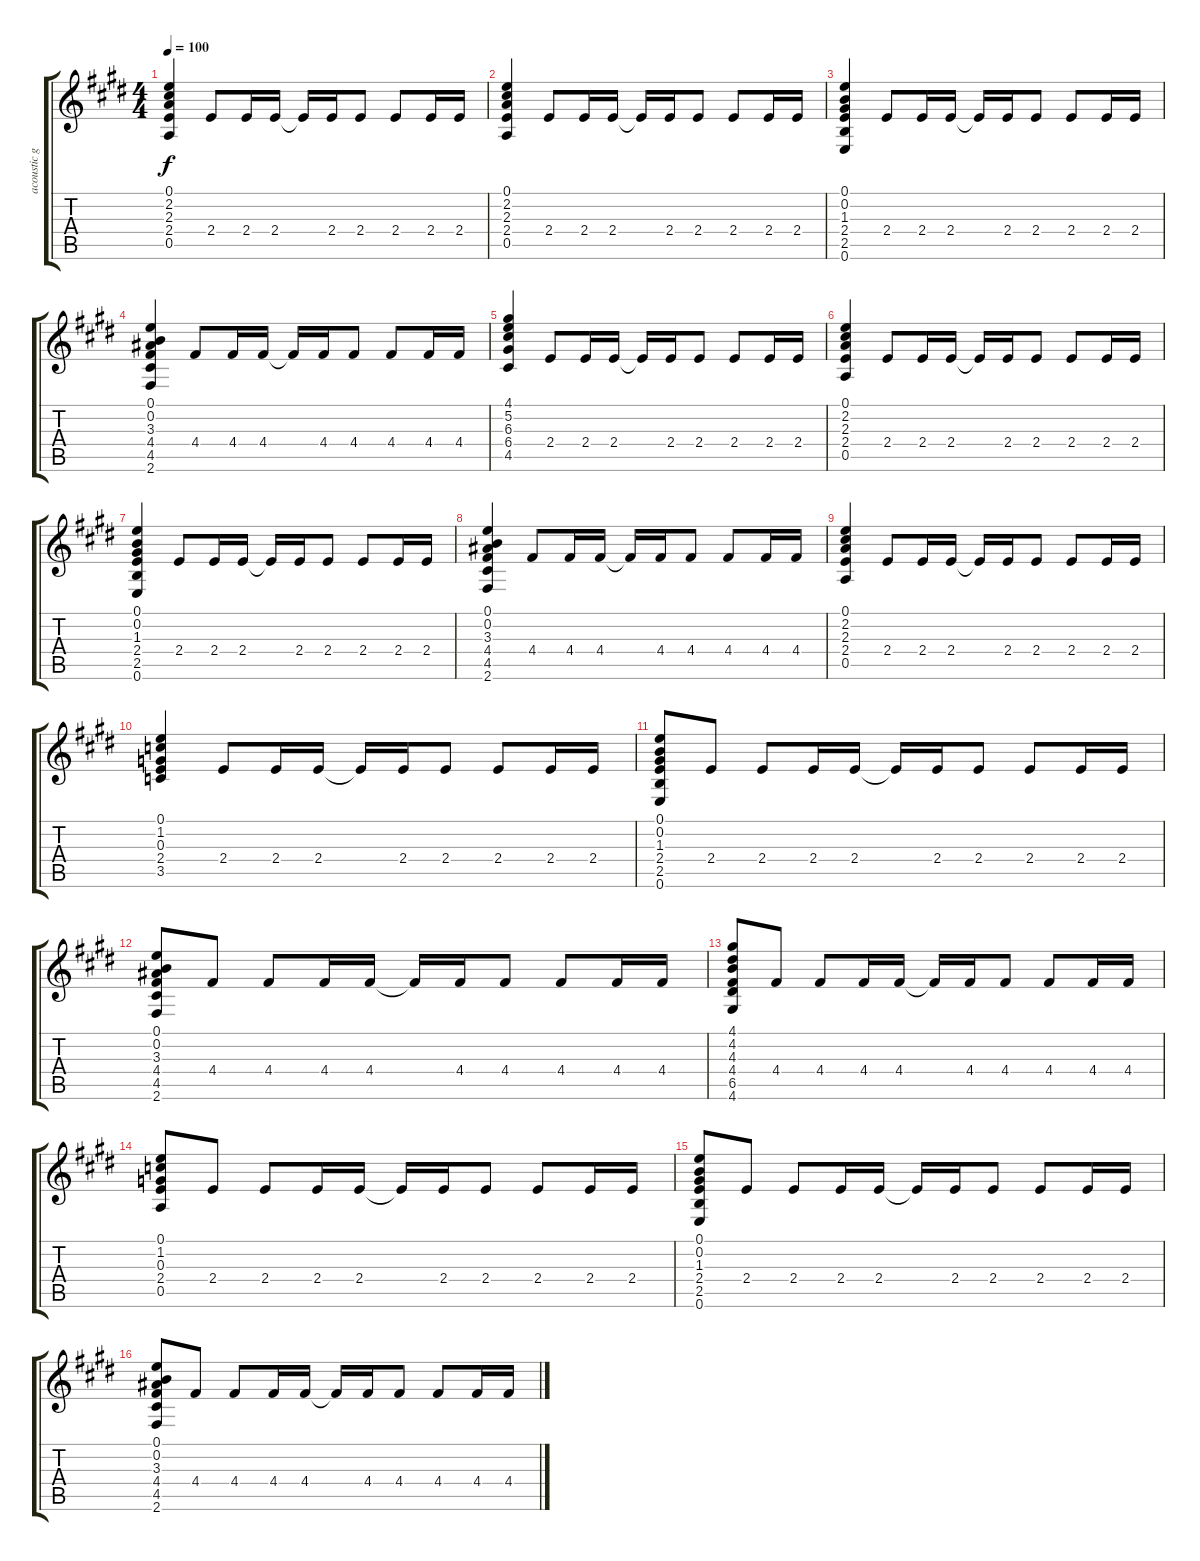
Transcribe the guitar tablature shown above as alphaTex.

\track ("acoustic guitar" "acoustic g") {instrument acousticguitarnylon}
\staff {score tabs}
\tuning (E4 B3 G3 D3 A2 E2) {hide}
\ts (4 4)
\tempo 100
\clef g2
\ks e
(0.1 2.2 2.3 2.4 0.5).4{dy f} 2.4.8 2.4.16 2.4.16 2.4{t}.16 2.4.16 2.4.8 2.4.8 2.4.16 2.4.16 |
(0.1 2.2 2.3 2.4 0.5).4 2.4.8 2.4.16 2.4.16 2.4{t}.16 2.4.16 2.4.8 2.4.8 2.4.16 2.4.16 |
(0.1 0.2 1.3 2.4 2.5 0.6).4 2.4.8 2.4.16 2.4.16 2.4{t}.16 2.4.16 2.4.8 2.4.8 2.4.16 2.4.16 |
(0.1 0.2 3.3 4.4 4.5 2.6).4 4.4.8 4.4.16 4.4.16 4.4{t}.16 4.4.16 4.4.8 4.4.8 4.4.16 4.4.16 |
(4.1 5.2 6.3 6.4 4.5).4 2.4.8 2.4.16 2.4.16 2.4{t}.16 2.4.16 2.4.8 2.4.8 2.4.16 2.4.16 |
(0.1 2.2 2.3 2.4 0.5).4 2.4.8 2.4.16 2.4.16 2.4{t}.16 2.4.16 2.4.8 2.4.8 2.4.16 2.4.16 |
(0.1 0.2 1.3 2.4 2.5 0.6).4 2.4.8 2.4.16 2.4.16 2.4{t}.16 2.4.16 2.4.8 2.4.8 2.4.16 2.4.16 |
(0.1 0.2 3.3 4.4 4.5 2.6).4 4.4.8 4.4.16 4.4.16 4.4{t}.16 4.4.16 4.4.8 4.4.8 4.4.16 4.4.16 |
(0.1 2.2 2.3 2.4 0.5).4 2.4.8 2.4.16 2.4.16 2.4{t}.16 2.4.16 2.4.8 2.4.8 2.4.16 2.4.16 |
(0.1 1.2 0.3 2.4 3.5).4 2.4.8 2.4.16 2.4.16 2.4{t}.16 2.4.16 2.4.8 2.4.8 2.4.16 2.4.16 |
(0.1 0.2 1.3 2.4 2.5 0.6).8 2.4.8 2.4.8 2.4.16 2.4.16 2.4{t}.16 2.4.16 2.4.8 2.4.8 2.4.16 2.4.16 |
(0.1 0.2 3.3 4.4 4.5 2.6).8 4.4.8 4.4.8 4.4.16 4.4.16 4.4{t}.16 4.4.16 4.4.8 4.4.8 4.4.16 4.4.16 |
(4.1 4.2 4.3 4.4 6.5 4.6).8 4.4.8 4.4.8 4.4.16 4.4.16 4.4{t}.16 4.4.16 4.4.8 4.4.8 4.4.16 4.4.16 |
(0.1 1.2 0.3 2.4 0.5).8 2.4.8 2.4.8 2.4.16 2.4.16 2.4{t}.16 2.4.16 2.4.8 2.4.8 2.4.16 2.4.16 |
(0.1 0.2 1.3 2.4 2.5 0.6).8 2.4.8 2.4.8 2.4.16 2.4.16 2.4{t}.16 2.4.16 2.4.8 2.4.8 2.4.16 2.4.16 |
(0.1 0.2 3.3 4.4 4.5 2.6).8 4.4.8 4.4.8 4.4.16 4.4.16 4.4{t}.16 4.4.16 4.4.8 4.4.8 4.4.16 4.4.16
